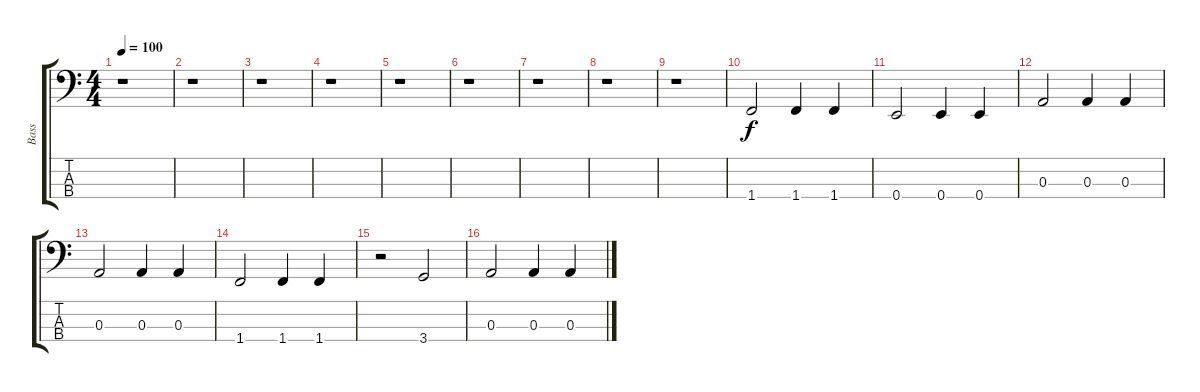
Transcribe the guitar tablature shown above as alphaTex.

\track ("Bass" "Bass") {instrument electricbassfinger}
\staff {score tabs}
\tuning (G2 D2 A1 E1) {hide}
\ts (4 4)
\tempo 100
\clef f4
\ks c
r.1{dy f} |
r.1 |
r.1 |
r.1 |
r.1 |
r.1 |
r.1 |
r.1 |
r.1 |
1.4.2 1.4.4 1.4.4 |
0.4.2 0.4.4 0.4.4 |
0.3.2 0.3.4 0.3.4 |
0.3.2 0.3.4 0.3.4 |
1.4.2 1.4.4 1.4.4 |
r.2 3.4.2 |
0.3.2 0.3.4 0.3.4
